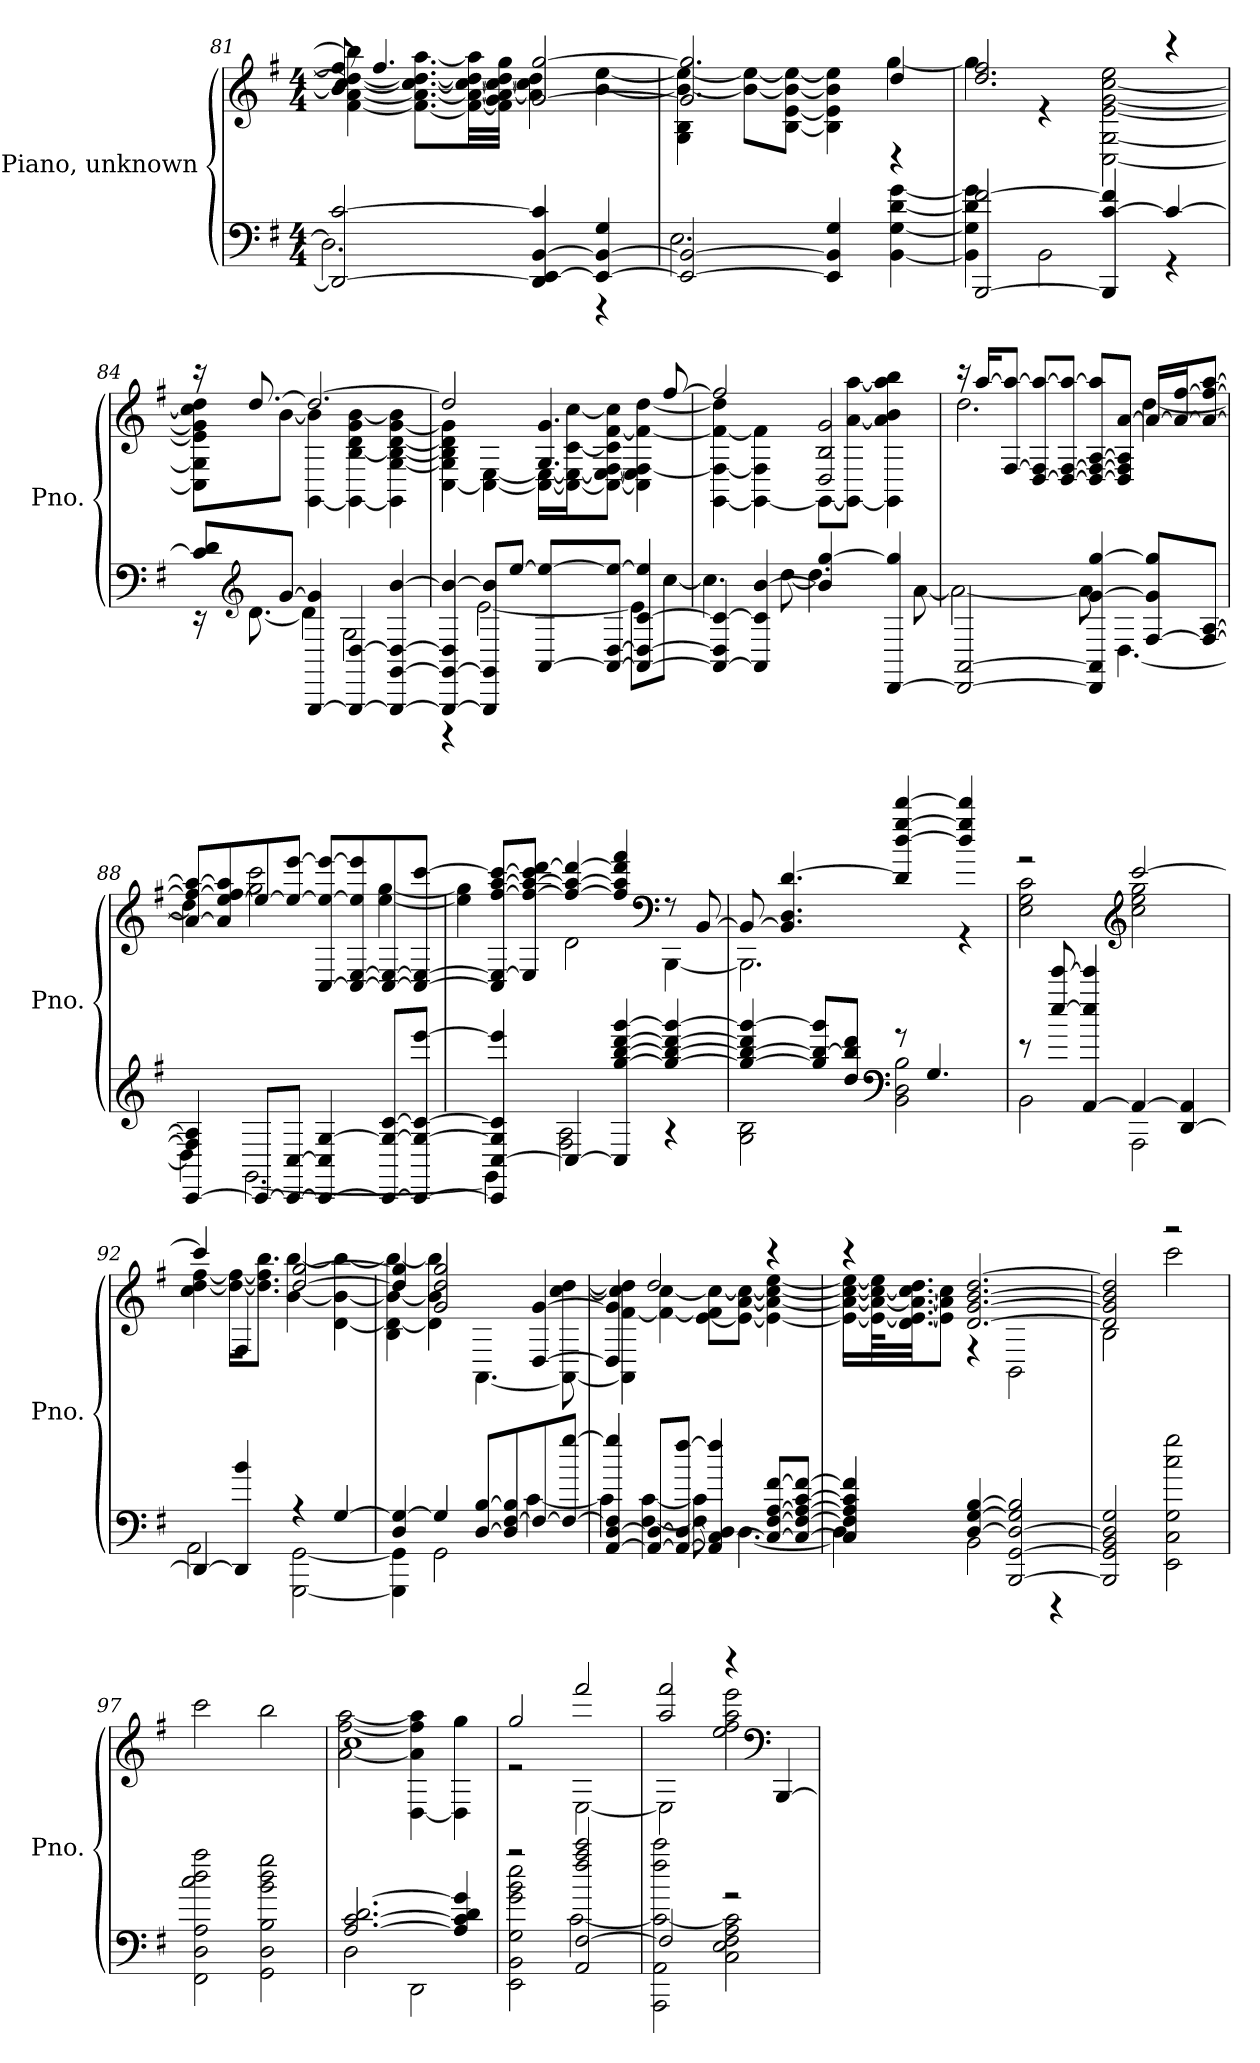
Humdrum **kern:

**kern	**kern
*part1	*part1
*staff2	*staff1
*I"Piano, unknown	*
*I'Pno.	*
*clefF4	*clefG2
*k[f#]	*k[f#]
*M4/4	*M4/4
=81	=81
*^	*^
2DD/_ [2c/	2.D\]	8b/] 8ff#/]	[4f#\ [4a\ [4cc\ 4dd\_ 4bb\]
.	.	4.ff#/	.
.	.	.	8.f#\_ 8.a\_ 8.cc\_ 8.dd\_ [8.aa\L
.	.	.	32f#\_ 32a\_ 32cc\_ 32dd\_ 32aa\]LL
.	.	.	32f#\] 32g\ 32a\_ 32cc\_ 32dd\_ 32gg\JJJ
4DD/] [4EE/ [4BB/ 4c/]	.	[2g/ [2gg/	4a\] 4cc\] 4dd\]
4EE/_ 4BB/_ 4G/	4r	.	[4b\ [4ee\
=82	=82	=82	=82
2EE/_ 2BB/_	2.E\	2.g/] 2.gg/]	4G\ 4B\ 4b\_ 4ee\_
.	.	.	8b\_ 8ee\_L
.	.	.	[8B\ [8e\ 8b\_ 8ee\_J
4EE/] 4BB/] 4G/	.	.	4B\] 4e\] 4b\] 4ee\]
4r	[4BB\ [4G\ [4d\ [4g\	4dd/	[4gg\
=83	=83	=83	=83
[2BBB/ [2f#/	4BB\] 4G\] 4d\] 4g\]	2.dd/ 2.ff#/	4gg\]
.	2BB\	.	4r
4BBB/] [4c/ 4f#/]	.	.	[2C\ [2G\ [2e\ [2g\ [2cc\ 2ee\
4c/_	4r	4r	.
!!LO:LB:g=z	!!
=84	=84	=84	=84
8c/] 8d/L	16r	16r	8C\] 8G\] 8e\] 8g\] 8cc\] 8dd\L
*clefG2	*	*	*
.	[8.d\	[8.dd/	.
[8g/J	.	.	[8b\J
[4GGG/ 4g/]	4d\]	2.dd/_	[4GG\ 4b\]
4GGG/_ [4D/	2G\	.	4GG\_ [4B\ 4d\ 4g\ [4b\
4GGG/_ [4GG/ 4D/_ [4b/	.	.	4GG\] [4G\ 4B\_ [4d\ [4g\ 4b\]
=85	=85	=85	=85
4GGG/_ 4GG/_ 4D/] 4b/_	4r	2dd/]	[4C\ 4G\] 4B\] 4d\] 4g\]
8GGG/] 8GG/] 8b/]L	[2e\	.	4C\_ [4E\
[8ee/J	.	.	.
[8AA/ 8ee/_L	.	4.G/ 4.g/	16C\_ 16E\_LL
.	.	.	16C\_ 16E\_ [16c\ [16cc\J
8AA/_ [8D/ 8ee/_J	.	.	8C\_ 8E\_ [8F#\ 8c\] [8f#\ 8cc\]J
4AA/_ 4D/_ [4c/ 4ee/]	8e\L]	.	4C\] 4E\] 4F#\_ 4f#\_ [4dd\
.	[8cc\J	[8ff#/	.
=86	=86	=86	=86
4AA/_ 4D/] 4c/_	4.cc\]	2ff#/]	[4GG\ 4F#\_ 4f#\_ 4dd\]
4AA/] 4c/] [4b/	.	.	4GG\_ 4F#\] 4f#\]
.	[8dd\	.	.
4b/] [4gg/	4.dd\]	2D/ 2B/ 2g/	8GG\L_
.	.	.	8GG\_ [8a\ [8aa\J
[4DD/ 4gg/]	.	.	4GG\] 4a\] 4b\ 4aa\] 4bb\
.	[8a\	.	.
!!LO:LB:g=z	!!
=87	=87	=87	=87
2DD/_ [2AA/	2a\_	16r	2.dd\
.	.	[16aa/KL	.
.	.	[8F#/ 8aa/_J	.
.	.	[8D/ 8F#/] 8aa/_L	.
.	.	8D/_ [8F#/ 8aa/_J	.
4DD/] 4AA/] [4g/ [4gg/	8a\]	8D/_ 8F#/_ [8A/ 8aa/]L	.
.	[4.D\	8D/] 8F#/] 8A/] [8a/J	.
[8F#/ 8g/] 8gg/]L	.	16a/LL_	[4dd\
.	.	16a/_ [16ff#/J	.
8F#/_ [8A/J	.	8a/_ 8ff#/_ [8aa/J	.
=88	=88	=88	=88
[4CC/ 4F#/] 4A/]	4D\]	8a/_ 8ff#/_ 8aa/_L	4dd\]
.	.	8a/] [8ee/ 8ff#/] 8aa/]	.
8CC/L_	[2.GG\	8ee/_	2gg\ 2ccc\
8CC/_ [8C/J	.	8ee/_ [8eee/J	.
4CC/_ 4C/] [4G/	.	[8C/ 8ee/_ 8eee/_L	.
.	.	8C/_ [8E/ 8ee/] 8eee/]	.
8CC/_ 8G/_ [8c/L	.	8C/_ 8E/_	[4ee\ [4gg\
8CC/_ 8G/_ 8c/_ [8eee/J	.	8C/_ 8E/_ [8ccc/J	.
=89	=89	=89	=89
4CC/] [4C/ 4G/] 4c/] 4eee/]	4GG\]	8C/] 8E/_ [8ff#/ [8aa/ 8ccc/_L	4ee\] 4gg\]
.	.	8E/] 8ff#/_ 8aa/_ 8ccc/] [8ddd/J	.
4C/_	2F#\ 2A\	4ff#/_ 4aa/_ 4ddd/_	2d\
4C/] [4gg/ [4bb/ [4ddd/ [4ggg/	.	4ff#/] 4aa/] 4ddd/] 4fff#/	.
*	*	*clefF4	*
4gg/_ 4bb/_ 4ddd/_ 4ggg/_	4r	8r	[4BBB\
.	.	[8BB/	.
!!LO:LB:g=z	!!
=90	=90	=90	=90
4gg/_ 4bb/_ 4ddd/] 4ggg/_	2G\ 2B\	8BB/_	2.BBB\]
.	.	4.BB/] 4.D/ [4.d/	.
8gg/] 8bb/_ 8ggg/]L	.	.	.
8dd/ 8bb/] 8ddd/J	.	.	.
*clefF4	*	*	*
8r	2BB\ 2D\ 2B\	4d/] [4dd/ [4gg/ [4ddd/	.
4.G/	.	.	.
.	.	4dd/] 4gg/] 4ddd/]	4r
=91	=91	=91	=91
8r	2BB\	2r	2E\ 2G\ 2c\
[8ee/ [8eee/	.	.	.
[4AA/ 4ee/] 4eee/]	.	.	.
*	*	*clefG2	*
4AA/_	2AAA\	[2ccc/	2cc\ 2ee\ 2gg\
[4DD/ 4AA/]	.	.	.
=92	=92	=92	=92
4DD/_	2AA\	4ccc/]	4cc\ [4dd\ [4ff#\
4DD/] 4b/	.	4F#/	16dd\_ 16ff#\_KL
.	.	.	8.dd\] 8.ff#\] 8.bb\J
4r	[2GGG\ [2GG\	[2dd/ [2gg/	[4b\ [4bb\
[4G/	.	.	[4d\ 4b\_ 4bb\_
=93	=93	=93	=93
4D/ 4G/_	4GGG\] 4GG\]	4dd/] 4gg/]	4B\ 4d\_ 4b\_ 4bb\_
4G/]	2GG\	2g/ 2dd/ 2gg/	4d\] 4b\] 4bb\]
[8D/ [8B/L	.	.	[4.AA\
8D/] [8F#/ 8B/]	.	.	.
8F#/_	[4c\	[4D/ [4g/	.
8F#/_ [8gg/J	.	.	8AA\_ [8cc\ [8dd\
!!LO:LB:g=z	!!
=94	=94	=94	=94
[4AA/ [4D/ 4F#/] 4gg/]	4c\]	4D/] 4g/]	4AA\] [4f#\ 4cc\] 4dd\]
8AA/_ 8D/_L	[4F#\ [4c\	2dd/	4f#\_ [4cc\
8AA/_ 8D/_ [8ff#/J	.	.	.
4AA/] [4C/ 4D/] 4ff#/]	8F#\] 8c\]	.	[8e\ 8f#\] 8cc\_L
.	[4.D\	.	8e\_ [8a\ 8cc\_J
8C/_ [8F#/ [8A/ [8f#/L	.	4r	4e\_ 4a\_ 4cc\_ [4ee\
8C/_ 8F#/_ 8A/_ [8c/ 8f#/_J	.	.	.
=95	=95	=95	=95
4C/] 4F#/] 4A/] 4c/] 4f#/]	4D\]	4r	16e\_ 16a\_ 16cc\_ 16ee\_LL
.	.	.	64e\_ 64a\_ 64cc\_ 64ee\]KL
.	.	.	32.d\ 32.e\_ 32.a\_ 32.cc\_ 32.dd\JJ
.	.	.	8e\] 8a\] 8cc\]J
[4D/ [4G/ [4B/	2BB\	[2.d/ [2.g/ [2.b/ [2.dd/	4r
[2BBB/ [2GG/ 2D/_ 2G/] 2B/]	.	.	2BB\
.	4r	.	.
*v	*v	*	*
=96	=96	=96
2BBB/] 2GG/] 2BB/ 2D/] 2G/	2d/] 2g/] 2b/] 2dd/]	2B\
2EE\ 2C\ 2G\ 2cc\ 2gg\	2r	2ccc\
*	*v	*v
=97	=97
2FF#\ 2D\ 2A\ 2cc\ 2dd\ 2aa\	2ccc\
2GG\ 2D\ 2B\ 2b\ 2dd\ 2gg\	2bb\
=98	=98
*^	*^
[2.A/ [2.c/ [2.d/	2D\	1cc	[2a\ [2ff#\ [2aa\
.	2DD\	.	[4D\ 4a\] 4ff#\] 4aa\]
4A/] 4c/] 4d/] 4g/	.	.	4D\] 4gg\
=99	=99	=99	=99
2r	2EE\ 2BB\ 2G\ 2g\ 2b\ 2ee\	2gg/	2r
2AA/ [2F#/ 2ff#/ 2aa/ 2ccc/	[2c\	2fff#/	[2E\
!!LO:PB:g=z	!!
=100	=100	=100	=100
2F#/]	2AAA\ 2AA\ 2c\_ 2ff#\ 2ccc\	2aa/ 2fff#/	2E\]
2r	2C\ 2E\ 2F#\ 2A\ 2c\]	4r	2ee\ 2ff#\ 2aa\ 2eee\
*	*	*clefF4	*
.	.	[4BBB/	.
*v	*v	*	*
*	*v	*v
=	=
*-	*-
